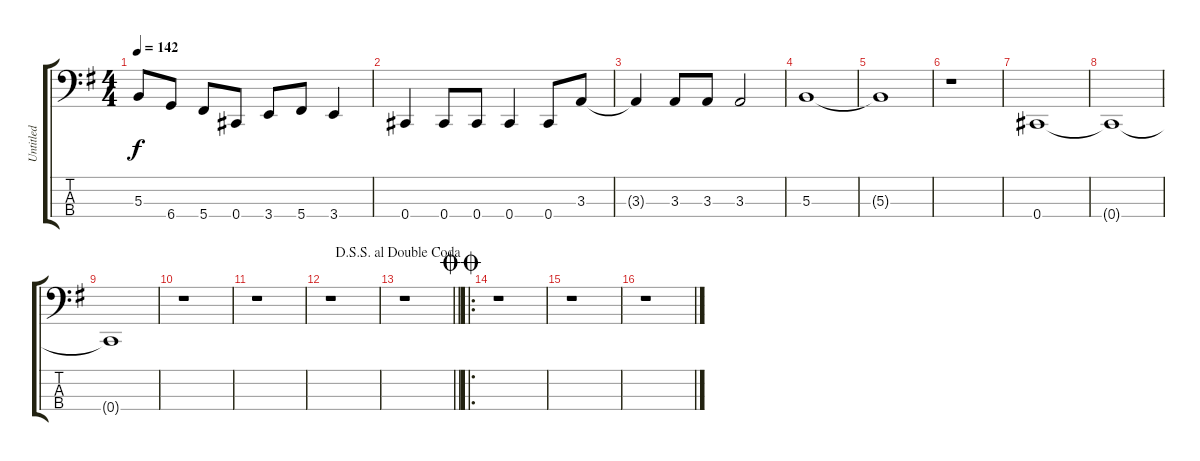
\track ("Untitled" "Untitled") {instrument electricbassfinger}
\staff {score tabs}
\tuning (E2 B1 Gb1 Db1) {hide}
\ts (4 4)
\tempo 142
\clef f4
\ks g
5.3{t}.8{dy f} 6.4.8 5.4.8 0.4.8 3.4.8 5.4.8 3.4.4 |
0.4.4 0.4.8 0.4.8 0.4.4 0.4.8 3.3.8 |
3.3{t}.4 3.3.8 3.3.8 3.3.2 |
5.3.1 |
5.3{t}.1 |
r.1 |
0.4.1 |
0.4{t}.1 |
0.4{t}.1 |
r.1 |
r.1 |
r.1 |
\jump dalsegnosegnoaldoublecoda
\barLineRight lightlight
r.1 |
\ro
\jump doublecoda
r.1 |
r.1 |
r.1
